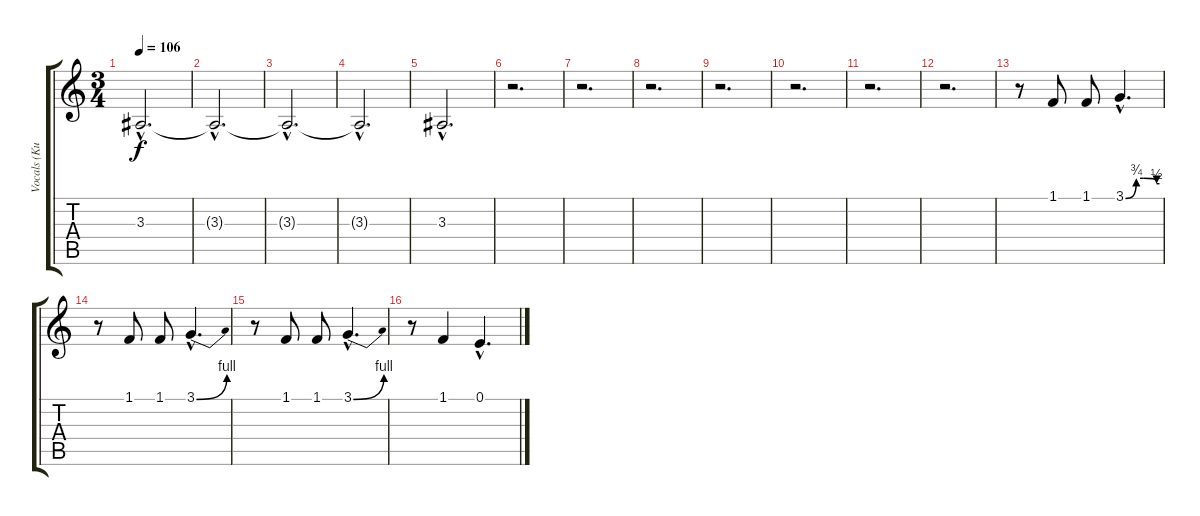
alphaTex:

\track ("Vocals (Kurt)" "Vocals (Ku") {instrument brightacousticpiano}
\staff {score tabs}
\tuning (E4 B3 G3 D3 A2 E2) {hide}
\ts (3 4)
\tempo 106
\clef g2
\ks c
3.3{hac}.2{d dy f} |
3.3{hac t}.2{d} |
3.3{hac t}.2{d} |
3.3{hac t}.2{d} |
3.3{hac}.2{d} |
r.2{d} |
r.2{d} |
r.2{d} |
r.2{d} |
r.2{d} |
r.2{d} |
r.2{d} |
r.8 1.1.8 1.1.8 3.1{be (custom 0 0 19 3 32 3 55 2 60 2) hac}.4{d} |
r.8 1.1.8 1.1.8 3.1{be (bend 0 0 60 4) hac}.4{d} |
r.8 1.1.8 1.1.8 3.1{be (bend 0 0 60 4) hac}.4{d} |
r.8 1.1.4 0.1{hac}.4{d}
